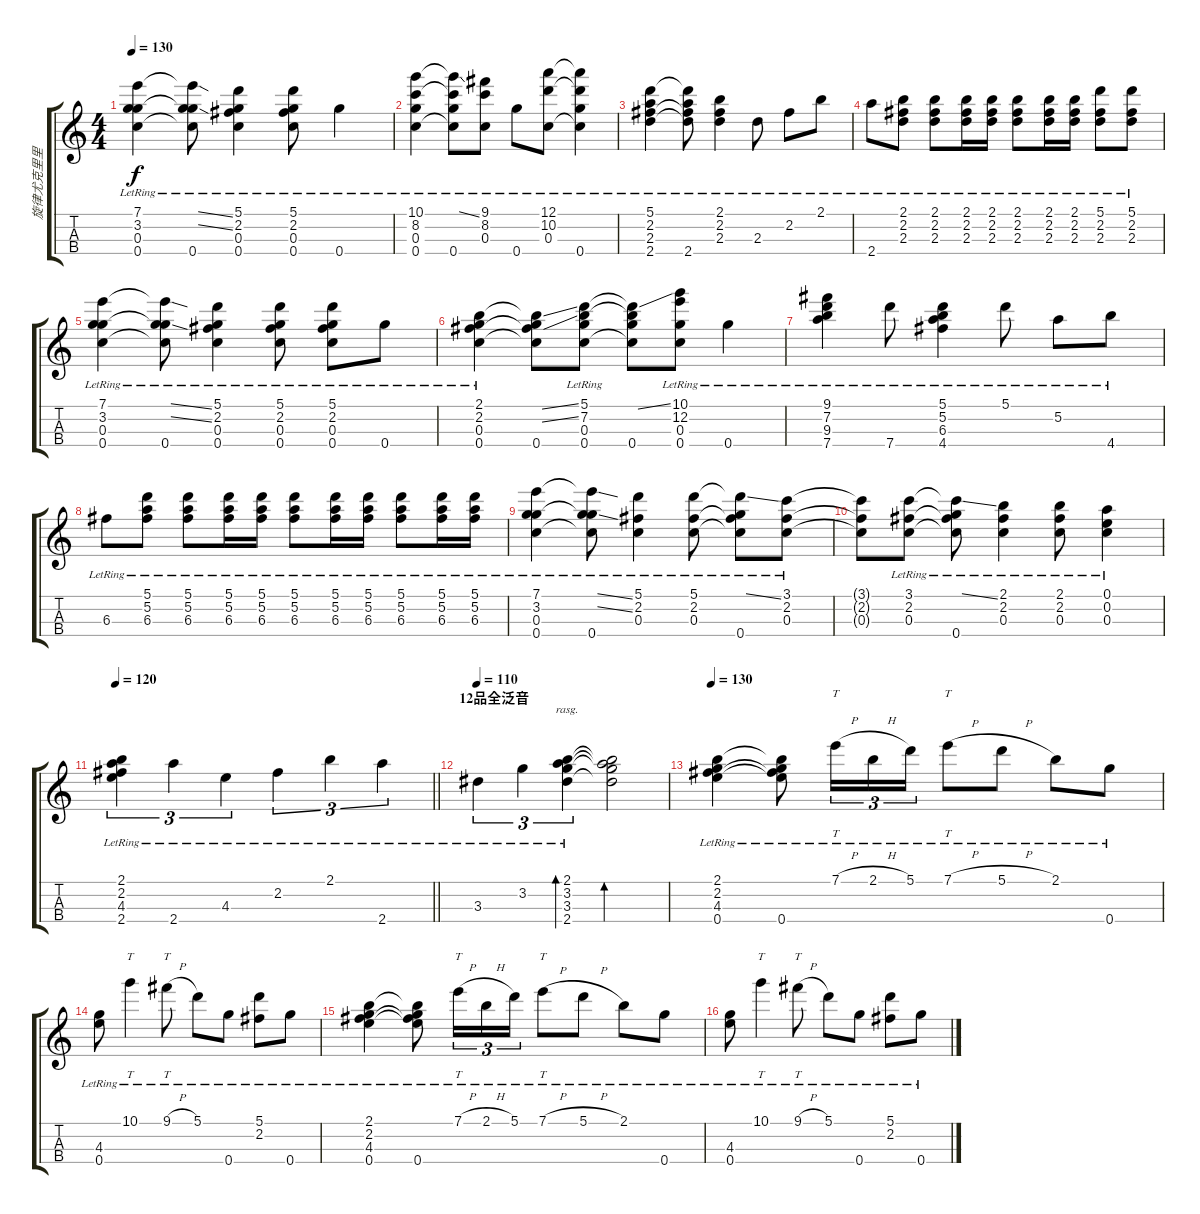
\track ("旋律尤克里里" "旋律尤克里里") {instrument acousticguitarnylon}
\staff {score tabs}
\tuning (A4 E4 C4 G4) {hide}
\ts (4 4)
\tempo 130
\clef g2
\ks c
(7.1{lr} 3.2{lr} 0.3{lr} 0.4{lr}).4{dy f} (7.1{ss t} 3.2{ss t} 0.3{t} 0.4{lr}).8 (5.1{lr} 2.2{lr} 0.3{lr} 0.4{lr}).4 (5.1{lr} 2.2{lr} 0.3{lr} 0.4{lr}).8 0.4{lr}.4 |
(10.1{lr} 8.2{lr} 0.3{lr} 0.4{lr}).4 (10.1{ss t} 8.2{t} 0.3{t} 0.4{lr}).8 (9.1{lr} 8.2{lr} 0.3{lr}).8 0.4{lr}.8 (12.1{lr} 10.2{lr} 0.3{lr}).8 (12.1{t} 10.2{t} 0.3{t} 0.4{lr}).4 |
(5.1{lr} 2.2{lr} 2.3{lr} 2.4{lr}).4 (5.1{t} 2.2{t} 2.3{t} 2.4{lr}).8 (2.1{lr} 2.2{lr} 2.3{lr}).4 2.3{lr}.8 2.2{lr}.8 2.1{lr}.8 |
2.4{lr}.8 (2.1{lr} 2.2{lr} 2.3{lr}).8 (2.1{lr} 2.2{lr} 2.3{lr}).8 (2.1{lr} 2.2{lr} 2.3{lr}).16 (2.1{lr} 2.2{lr} 2.3{lr}).16 (2.1{lr} 2.2{lr} 2.3{lr}).8 (2.1{lr} 2.2{lr} 2.3{lr}).16 (2.1{lr} 2.2{lr} 2.3{lr}).16 (5.1{lr} 2.2{lr} 2.3{lr}).8 (5.1{lr} 2.2{lr} 2.3{lr}).8 |
(7.1{lr} 3.2{lr} 0.3{lr} 0.4{lr}).4 (7.1{ss t} 3.2{ss t} 0.3{t} 0.4{lr}).8 (5.1{lr} 2.2{lr} 0.3{lr} 0.4{lr}).4 (5.1{lr} 2.2{lr} 0.3{lr} 0.4{lr}).8 (5.1{lr} 2.2{lr} 0.3{lr} 0.4{lr}).8 0.4{lr}.8 |
(2.1{lr} 2.2{lr} 0.3{lr} 0.4{lr}).4 (2.1{ss t} 2.2{ss t} 0.3{t} 0.4).8 (5.1{lr} 7.2{lr} 0.3{lr} 0.4{lr}).8 (5.1{ss t} 7.2{t} 0.3{t} 0.4).8 (10.1{lr} 12.2{lr} 0.3{lr} 0.4{lr}).8 0.4{lr}.4 |
(9.1{lr} 7.2{lr} 9.3{lr} 7.4{lr}).4 7.4{lr}.8 (5.1{lr} 5.2{lr} 6.3{lr} 4.4{lr}).4 5.1{lr}.8 5.2{lr}.8 4.4{lr}.8 |
6.3{lr}.8 (5.1{lr} 5.2{lr} 6.3{lr}).8 (5.1{lr} 5.2{lr} 6.3{lr}).8 (5.1{lr} 5.2{lr} 6.3{lr}).16 (5.1{lr} 5.2{lr} 6.3{lr}).16 (5.1{lr} 5.2{lr} 6.3{lr}).8 (5.1{lr} 5.2{lr} 6.3{lr}).16 (5.1{lr} 5.2{lr} 6.3{lr}).16 (5.1{lr} 5.2{lr} 6.3{lr}).8 (5.1{lr} 5.2{lr} 6.3{lr}).16 (5.1{lr} 5.2{lr} 6.3{lr}).16 |
(7.1{lr} 3.2{lr} 0.3{lr} 0.4{lr}).4 (7.1{ss t} 3.2{ss t} 0.3{t} 0.4{lr}).8 (5.1{lr} 2.2{lr} 0.3{lr}).4 (5.1{lr} 2.2{lr} 0.3{lr}).8 (5.1{ss t} 2.2{t} 0.3{t} 0.4{lr}).8 (3.1{lr} 2.2{lr} 0.3{lr}).8 |
(3.1{t} 2.2{t} 0.3{t}).8 (3.1{lr} 2.2{lr} 0.3{lr}).8 (3.1{ss t} 2.2{t} 0.3{t} 0.4{lr}).8 (2.1{lr} 2.2{lr} 0.3{lr}).4 (2.1{lr} 2.2{lr} 0.3{lr}).8 (0.1{lr} 0.2{lr} 0.3{lr}).4 |
\tempo 120
\barLineRight lightlight
(2.1{lr} 2.2{lr} 4.3{lr} 2.4{lr}).4{tu (3 2)} 2.4{lr}.4{tu (3 2)} 4.3{lr}.4{tu (3 2)} 2.2{lr}.4{tu (3 2)} 2.1{lr}.4{tu (3 2)} 2.4{lr}.4{tu (3 2)} |
\section ("" "12品全泛音")
\tempo 110
3.3{lr}.4{tu (3 2)} 3.2{lr}.4{tu (3 2)} (2.1{lr} 3.2{lr} 3.3{lr} 2.4{lr}).4{tu (3 2) bd 120 rasg ii} (2.1{t} 3.2{t} 3.3{t} 2.4{t}).2{bd 240} |
\tempo 130
(2.1{lr} 2.2{lr} 4.3{lr} 0.4{lr}).4 (2.1{t} 2.2{t} 4.3{t} 0.4{lr}).8 7.1{h lr}.16{tt tu (3 2)} 2.1{h lr}.16{tu (3 2)} 5.1{lr}.16{tu (3 2)} 7.1{h lr}.8{tt} 5.1{h lr}.8 2.1{lr}.8 0.4{lr}.8 |
(4.3{lr} 0.4{lr}).8 10.1{lr}.4{tt} 9.1{h lr}.8{tt} 5.1{lr}.8 0.4{lr}.8 (5.1{lr} 2.2{lr}).8 0.4{lr}.8 |
(2.1{lr} 2.2{lr} 4.3{lr} 0.4{lr}).4 (2.1{t} 2.2{t} 4.3{t} 0.4{lr}).8 7.1{h lr}.16{tt tu (3 2)} 2.1{h lr}.16{tu (3 2)} 5.1{lr}.16{tu (3 2)} 7.1{h lr}.8{tt} 5.1{h lr}.8 2.1{lr}.8 0.4{lr}.8 |
(4.3{lr} 0.4{lr}).8 10.1{lr}.4{tt} 9.1{h lr}.8{tt} 5.1{lr}.8 0.4{lr}.8 (5.1{lr} 2.2{lr}).8 0.4{lr}.8
